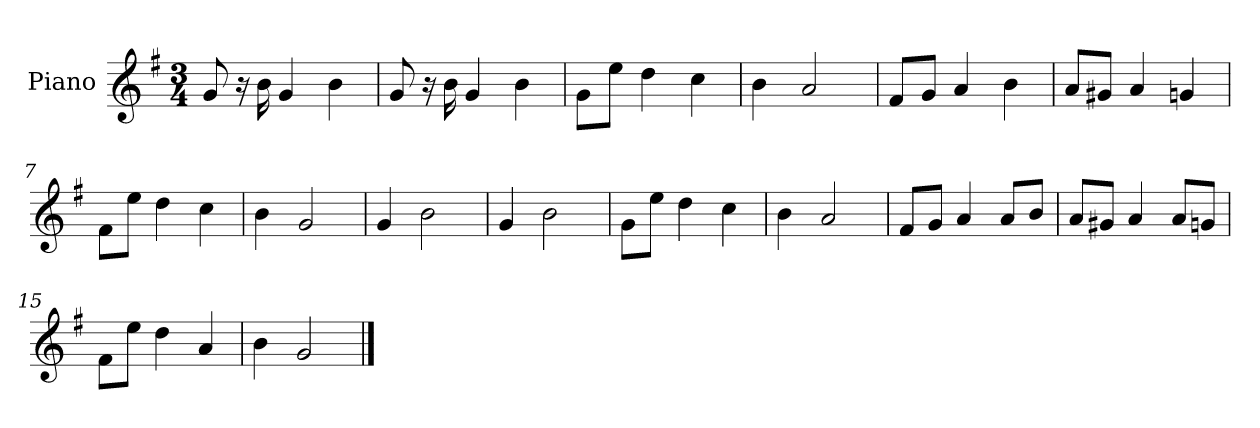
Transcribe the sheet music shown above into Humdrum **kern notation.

**kern
*part1
*staff1
*I"Piano
*I'P-no
*clefG2
*k[f#]
*M3/4
*MM181
=1
8g/
16r
16b\
4g/
4b\
=2
8g/
16r
16b\
4g/
4b\
=3
8g\L
8ee\J
4dd\
4cc\
=4
4b\
2a/
=5
8f#/L
8g/J
4a/
4b\
=6
8a/L
8g#X/J
4a/
4gn/
=7
8f#\L
8ee\J
4dd\
4cc\
=8
4b\
2g/
=9
4g/
2b\
!!LO:LB:g=z
=10
4g/
2b\
=11
8g\L
8ee\J
4dd\
4cc\
=12
4b\
2a/
=13
8f#/L
8g/J
4a/
8a/L
8b/J
=14
8a/L
8g#X/J
4a/
8a/L
8gn/J
=15
8f#\L
8ee\J
4dd\
4a/
=16
4b\
2g/
==
*-
